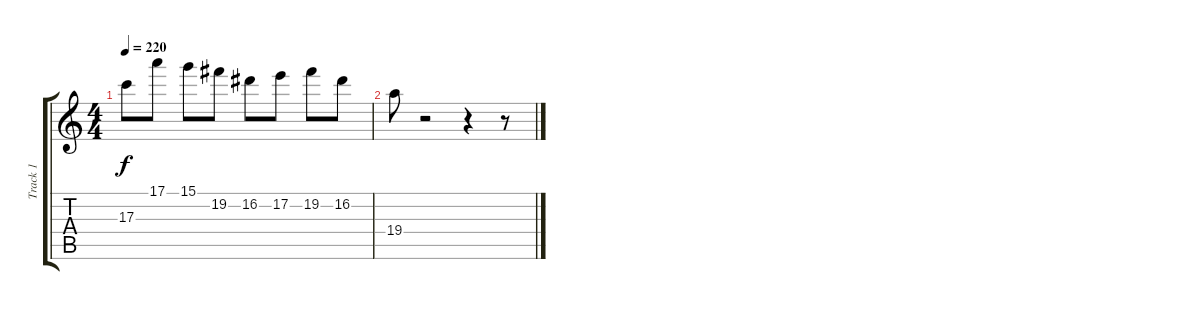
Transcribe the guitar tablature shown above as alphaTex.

\track ("Track 1" "Track 1") {instrument acousticguitarnylon}
\staff {score tabs}
\tuning (E4 B3 G3 D3 A2 E2) {hide}
\ts (4 4)
\tempo 220
\clef g2
\ks c
17.3.8{dy f} 17.1.8 15.1.8 19.2.8 16.2.8 17.2.8 19.2.8 16.2.8 |
19.4.8 r.2 r.4 r.8
